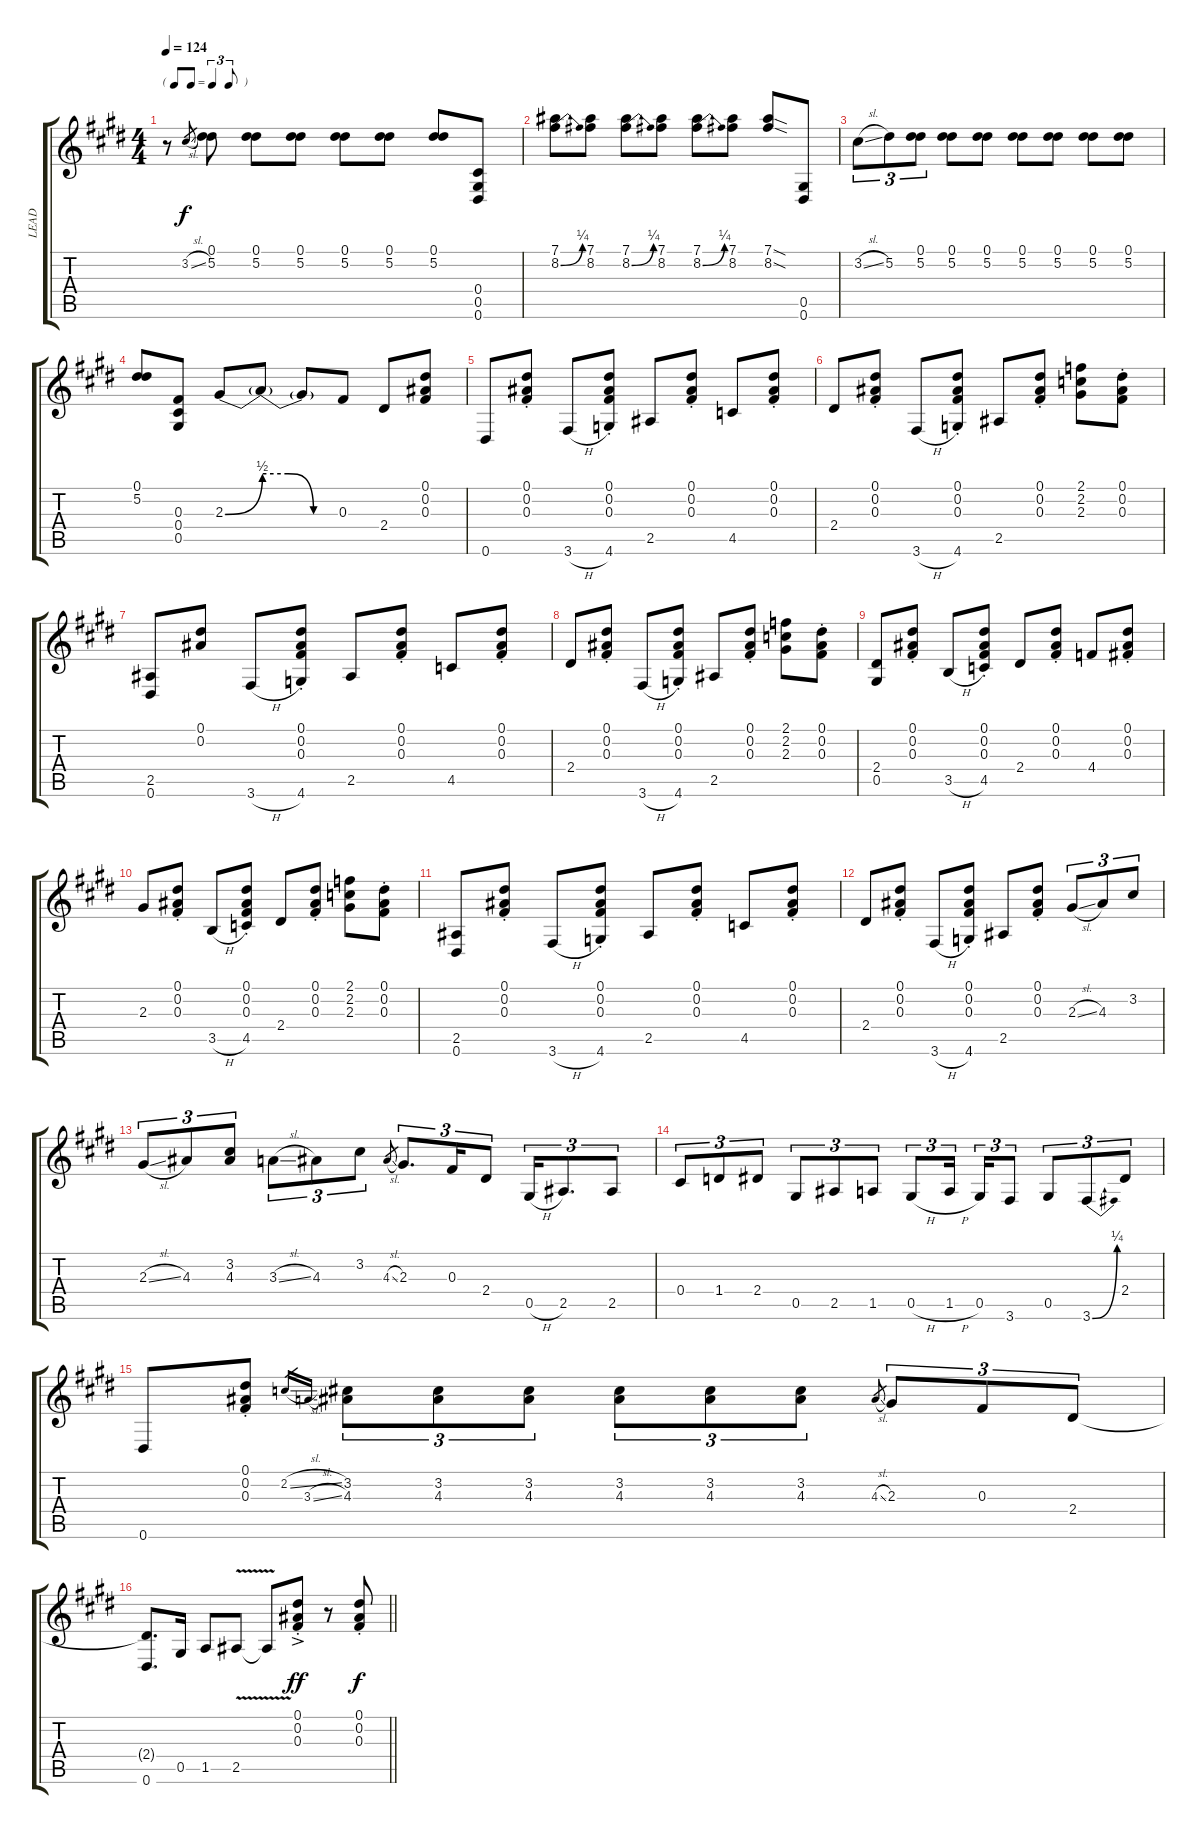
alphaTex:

\track ("LEAD" "LEAD") {instrument overdrivenguitar}
\staff {score tabs}
\tuning (Eb4 Bb3 Gb3 Db3 Ab2 Eb2) {hide}
\ts (4 4)
\tf triplet8th
\tempo 124
\clef g2
\ks e
r.8{dy f instrument overdrivenguitar} 3.2{sl}.8{gr} (0.1 5.2).8 (0.1 5.2).8 (0.1 5.2).8 (0.1 5.2).8 (0.1 5.2).8 (0.1 5.2).8 (0.4 0.5 0.6).8 |
\ks c#minor
(7.1 8.2{be (bend 0 0 60 1)}).8 (7.1 8.2).8 (7.1 8.2{be (bend 0 0 60 1)}).8 (7.1 8.2).8 (7.1 8.2{be (bend 0 0 60 1)}).8 (7.1 8.2).8 (7.1{sod} 8.2{sod}).8 (0.5 0.6).8 |
3.2{sl}.8{tu (3 2)} 5.2.8{tu (3 2)} (0.1 5.2).8{tu (3 2)} (0.1 5.2).8 (0.1 5.2).8 (0.1 5.2).8 (0.1 5.2).8 (0.1 5.2).8 (0.1 5.2).8 |
(0.1 5.2).8 (0.3 0.4 0.5).8 2.3{be (bend 0 0 60 2)}.8 2.3{be (custom 0 2 20 2 40 0 60 0) t}.8 2.3{t}.8 0.3.8 2.4.8 (0.1 0.2 0.3).8 |
\ks e
0.6.8 (0.1{st} 0.2{st} 0.3{st}).8 3.6{h}.8 (0.1{st} 0.2{st} 0.3{st} 4.6{st}).8 2.5.8 (0.1{st} 0.2{st} 0.3{st}).8 4.5.8 (0.1{st} 0.2{st} 0.3{st}).8 |
\ks c#minor
2.4.8 (0.1{st} 0.2{st} 0.3{st}).8 3.6{h}.8 (0.1{st} 0.2{st} 0.3{st} 4.6{st}).8 2.5.8 (0.1{st} 0.2{st} 0.3{st}).8 (2.1 2.2 2.3).8 (0.1{st} 0.2{st} 0.3{st}).8 |
(2.5 0.6).8 (0.1 0.2).8 3.6{h}.8 (0.1{st} 0.2{st} 0.3{st} 4.6{st}).8 2.5.8 (0.1{st} 0.2{st} 0.3{st}).8 4.5.8 (0.1{st} 0.2{st} 0.3{st}).8 |
\ks e
2.4.8 (0.1{st} 0.2{st} 0.3{st}).8 3.6{h}.8 (0.1{st} 0.2{st} 0.3{st} 4.6{st}).8 2.5.8 (0.1{st} 0.2{st} 0.3{st}).8 (2.1 2.2 2.3).8 (0.1{st} 0.2{st} 0.3{st}).8 |
\ks c#minor
(2.4 0.5).8 (0.1{st} 0.2{st} 0.3{st}).8 3.5{h}.8 (0.1{st} 0.2{st} 0.3{st} 4.5{st}).8 2.4.8 (0.1{st} 0.2{st} 0.3{st}).8 4.4.8 (0.1{st} 0.2{st} 0.3{st}).8 |
2.3.8 (0.1{st} 0.2{st} 0.3{st}).8 3.5{h}.8 (0.1{st} 0.2{st} 0.3{st} 4.5{st}).8 2.4.8 (0.1{st} 0.2{st} 0.3{st}).8 (2.1 2.2 2.3).8 (0.1{st} 0.2{st} 0.3{st}).8 |
\ks e
(2.5 0.6).8 (0.1{st} 0.2{st} 0.3{st}).8 3.6{h}.8 (0.1{st} 0.2{st} 0.3{st} 4.6{st}).8 2.5.8 (0.1{st} 0.2{st} 0.3{st}).8 4.5.8 (0.1{st} 0.2{st} 0.3{st}).8 |
\ks c#minor
2.4.8 (0.1{st} 0.2{st} 0.3{st}).8 3.6{h}.8 (0.1{st} 0.2{st} 0.3{st} 4.6{st}).8 2.5.8 (0.1{st} 0.2{st} 0.3{st}).8 2.3{sl}.8{tu (3 2)} 4.3.8{tu (3 2)} 3.2.8{tu (3 2)} |
\ks e
2.3{sl}.8{tu (3 2)} 4.3.8{tu (3 2)} (3.2 4.3).8{tu (3 2)} 3.3{sl}.8{tu (3 2)} 4.3.8{tu (3 2)} 3.2.8{tu (3 2)} 4.3{sl}.8{gr} 2.3.8{d tu (3 2)} 0.3.16{tu (3 2)} 2.4.8{tu (3 2)} 0.5{h}.16{tu (3 2)} 2.5.8{d tu (3 2)} 2.5.8{tu (3 2)} |
\ks c#minor
0.4.8{tu (3 2)} 1.4.8{tu (3 2)} 2.4.8{tu (3 2)} 0.5.8{tu (3 2)} 2.5.8{tu (3 2)} 1.5.8{tu (3 2)} 0.5{h}.8{tu (3 2)} 1.5{h}.16{tu (3 2) beam splitsecondary} 0.5.16{tu (3 2)} 3.6.8{tu (3 2)} 0.5.8{tu (3 2)} 3.6{be (bend 0 0 60 1)}.8{tu (3 2)} 2.4.8{tu (3 2)} |
\ks e
0.6.8 (0.1{st} 0.2{st} 0.3{st}).8 2.2{sl}.16{gr} 3.3{sl}.16{gr} (3.2 4.3).8{tu (3 2)} (3.2 4.3).8{tu (3 2)} (3.2 4.3).8{tu (3 2)} (3.2 4.3).8{tu (3 2)} (3.2 4.3).8{tu (3 2)} (3.2 4.3).8{tu (3 2)} 4.3{sl}.8{gr} 2.3.8{tu (3 2)} 0.3.8{tu (3 2)} 2.4.8{tu (3 2)} |
\barLineRight lightlight
\ks c#minor
(2.4{t} 0.6).8{d} 0.5.16 1.5.8 2.5{v}.8 2.5{v t}.8 (0.1{ac st} 0.2{ac st} 0.3{ac st}).8{dy ff} r.8 (0.1{st} 0.2{st} 0.3{st}).8{dy f}
